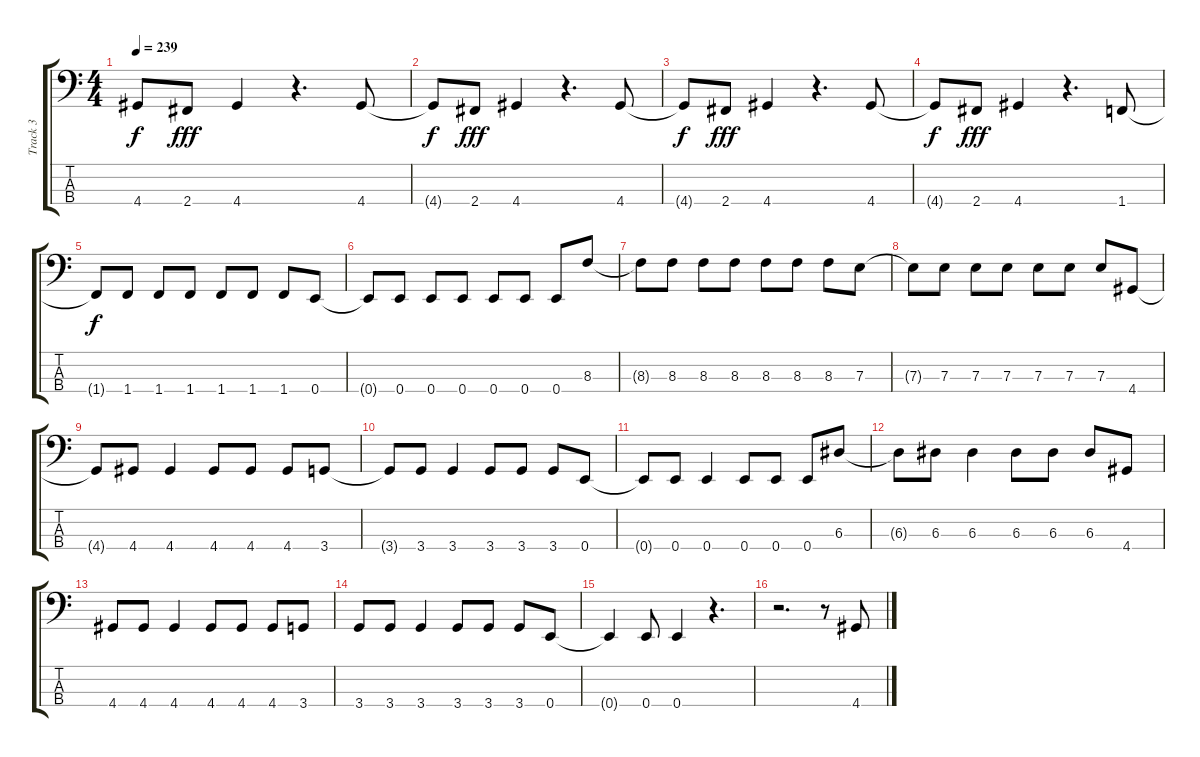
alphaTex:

\track ("Track 3" "Track 3") {instrument electricbassfinger}
\staff {score tabs}
\tuning (G2 D2 A1 E1) {hide}
\ts (4 4)
\tempo 239
\clef f4
\ks c
4.4{t}.8{dy f} 2.4.8{dy fff} 4.4.4 r.4{d} 4.4.8 |
4.4{t}.8{dy f} 2.4.8{dy fff} 4.4.4 r.4{d} 4.4.8 |
4.4{t}.8{dy f} 2.4.8{dy fff} 4.4.4 r.4{d} 4.4.8 |
4.4{t}.8{dy f} 2.4.8{dy fff} 4.4.4 r.4{d} 1.4.8 |
1.4{t}.8{dy f} 1.4.8 1.4.8 1.4.8 1.4.8 1.4.8 1.4.8 0.4.8 |
0.4{t}.8 0.4.8 0.4.8 0.4.8 0.4.8 0.4.8 0.4.8 8.3.8 |
8.3{t}.8 8.3.8 8.3.8 8.3.8 8.3.8 8.3.8 8.3.8 7.3.8 |
7.3{t}.8 7.3.8 7.3.8 7.3.8 7.3.8 7.3.8 7.3.8 4.4.8 |
4.4{t}.8 4.4.8 4.4.4 4.4.8 4.4.8 4.4.8 3.4.8 |
3.4{t}.8 3.4.8 3.4.4 3.4.8 3.4.8 3.4.8 0.4.8 |
0.4{t}.8 0.4.8 0.4.4 0.4.8 0.4.8 0.4.8 6.3.8 |
6.3{t}.8 6.3.8 6.3.4 6.3.8 6.3.8 6.3.8 4.4.8 |
4.4.8 4.4.8 4.4.4 4.4.8 4.4.8 4.4.8 3.4.8 |
3.4.8 3.4.8 3.4.4 3.4.8 3.4.8 3.4.8 0.4.8 |
0.4{t}.4 0.4.8 0.4.4 r.4{d} |
r.2{d} r.8 4.4.8
